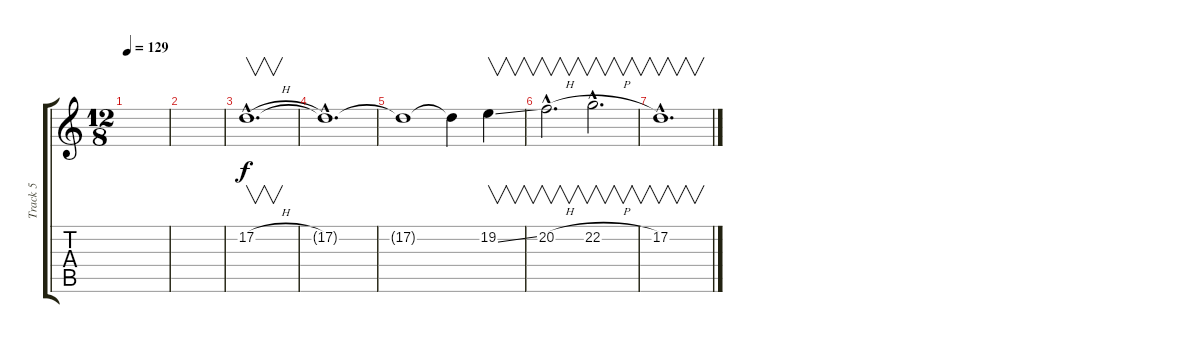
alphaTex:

\track ("Track 5" "Track 5") {instrument flute}
\staff {score tabs}
\tuning (D4 A3 F3 C3 G2 C2) {hide}
\ts (12 8)
\tempo 129
\clef g2
\ks c
|
|
17.2{h hac}.1{v d volume 13} |
17.2{hac t}.1{d} |
17.2{t}.1 17.2{t}.4 19.2{ss}.4{v} |
20.2{h hac}.2{v d} 22.2{h hac}.2{v d} |
17.2{hac}.1{v d volume 0}
